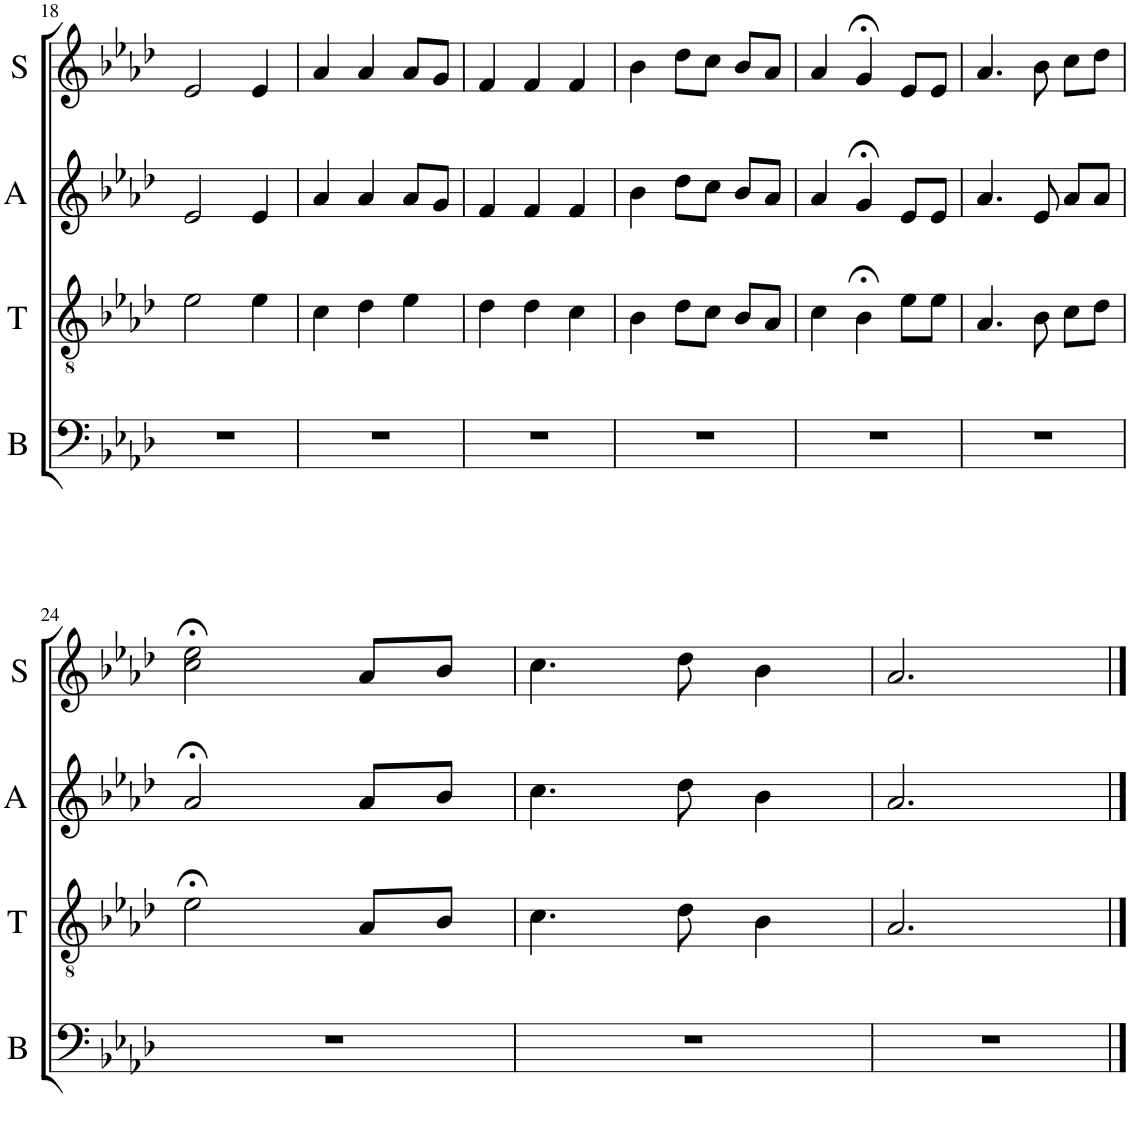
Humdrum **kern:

**kern	**kern	**kern	**kern
*part4	*part3	*part2	*part1
*staff4	*staff3	*staff2	*staff1
*I"Bass	*I"Tenor	*I"Alto	*I"Soprano
*I'B	*I'T	*I'A	*I'S
!!LO:PB:g=z
*clefF4	*clefGv2	*clefG2	*clefG2
*k[b-e-a-d-]	*k[b-e-a-d-]	*k[b-e-a-d-]	*k[b-e-a-d-]
*M3/4	*M3/4	*M3/4	*M3/4
=18	=18	=18	=18
2.r	2e-\	2e-/	2e-/
.	4e-\	4e-/	4e-/
=19	=19	=19	=19
2.r	4c\	4a-/	4a-/
.	4d-\	4a-/	4a-/
.	4e-\	8a-/L	8a-/L
.	.	8g/J	8g/J
=20	=20	=20	=20
2.r	4d-\	4f/	4f/
.	4d-\	4f/	4f/
.	4c\	4f/	4f/
=21	=21	=21	=21
2.r	4B-\	4b-\	4b-\
.	8d-\L	8dd-\L	8dd-\L
.	8c\J	8cc\J	8cc\J
.	8B-/L	8b-/L	8b-/L
.	8A-/J	8a-/J	8a-/J
=22	=22	=22	=22
2.r	4c\	4a-/	4a-/
.	4B-;<\	4g;</	4g;</
.	8e-\L	8e-/L	8e-/L
.	8e-\J	8e-/J	8e-/J
=23	=23	=23	=23
2.r	4.A-/	4.a-/	4.a-/
.	8B-\	8e-/	8b-\
.	8c\L	8a-/L	8cc\L
.	8d-\J	8a-/J	8dd-\J
!!LO:LB:g=z
=24	=24	=24	=24
2.r	2e-;<\	2a-;</	2cc\;< 2ee-\;<
.	8A-/L	8a-/L	8a-/L
.	8B-/J	8b-/J	8b-/J
=25	=25	=25	=25
2.r	4.c\	4.cc\	4.cc\
.	8d-\	8dd-\	8dd-\
.	4B-\	4b-\	4b-\
=26	=26	=26	=26
2.r	2.A-/	2.a-/	2.a-/
==	==	==	==
*-	*-	*-	*-
